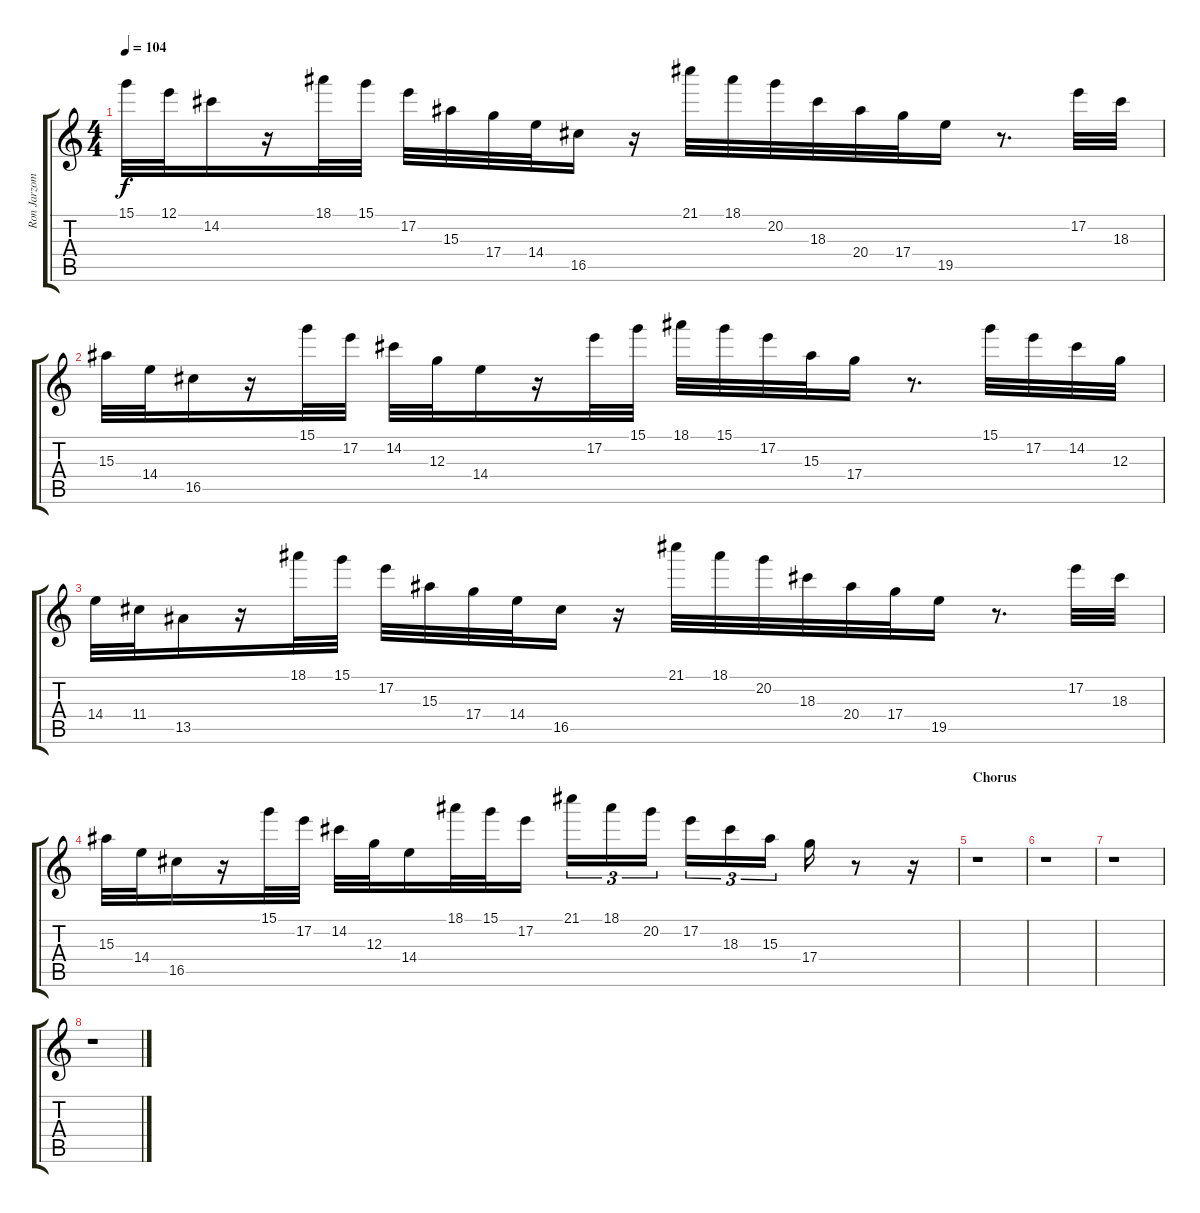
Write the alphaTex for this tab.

\track ("Ron Jarzombek" "Ron Jarzom") {instrument distortionguitar}
\staff {score tabs}
\tuning (E4 B3 G3 D3 A2 E2) {hide}
\ts (4 4)
\tempo 104
\clef g2
\ks c
15.1.32{dy f volume 10 balance 2} 12.1.32 14.2.16 r.16 18.1.32 15.1.32 17.2.32 15.3.32 17.4.32 14.4.32 16.5.16 r.16 21.1.32 18.1.32 20.2.32 18.3.32 20.4.32 17.4.32 19.5.16 r.8{d} 17.2.32 18.3.32 |
15.3.32 14.4.32 16.5.16 r.16 15.1.32 17.2.32 14.2.32 12.3.32 14.4.16 r.16 17.2.32 15.1.32 18.1.32 15.1.32 17.2.32 15.3.32 17.4.16 r.8{d} 15.1.32 17.2.32 14.2.32 12.3.32 |
14.4.32 11.4.32 13.5.16 r.16 18.1.32 15.1.32 17.2.32 15.3.32 17.4.32 14.4.32 16.5.16 r.16 21.1.32 18.1.32 20.2.32 18.3.32 20.4.32 17.4.32 19.5.16 r.8{d} 17.2.32 18.3.32 |
15.3.32 14.4.32 16.5.16 r.16 15.1.32 17.2.32 14.2.32 12.3.32 14.4.16 18.1.32 15.1.32 17.2.16 21.1.16{tu (3 2)} 18.1.16{tu (3 2)} 20.2.16{tu (3 2)} 17.2.16{tu (3 2)} 18.3.16{tu (3 2)} 15.3.16{tu (3 2)} 17.4.16 r.8 r.16 |
\section ("" "Chorus")
r.1 |
r.1 |
r.1 |
r.1
